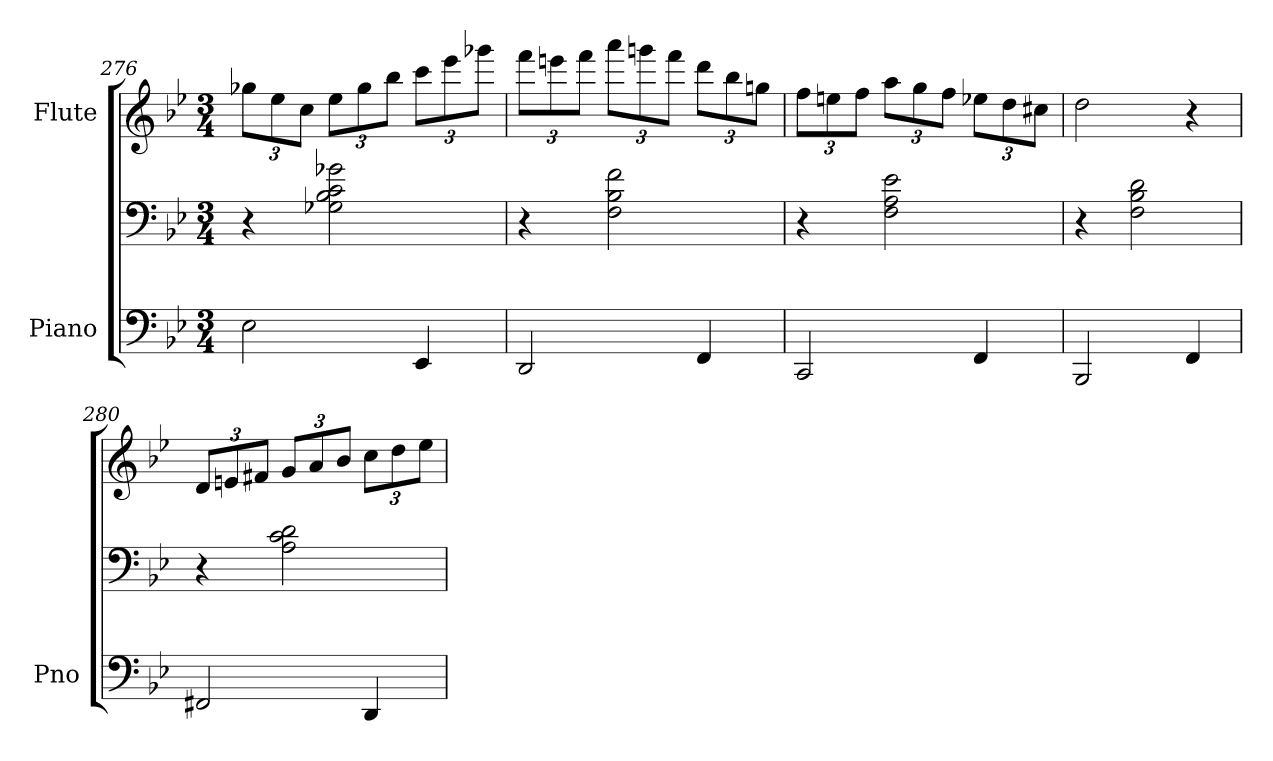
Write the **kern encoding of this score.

**kern	**kern	**kern
*part2	*part2	*part1
*staff3	*staff2	*staff1
*I"Piano	*	*I"Flute
*I'Pno	*	*
*clefF4	*clefF4	*clefG2
*k[b-e-]	*k[b-e-]	*k[b-e-]
*B-:	*B-:	*B-:
*M3/4	*M3/4	*M3/4
*	*	*Xbrackettup
=276	=276	=276
2E-\	4r	12gg-X\L
.	.	12ee-\
.	.	12cc\J
.	2G-X\ 2B-\ 2c\ 2g-X\	12ee-\L
.	.	12gg-\
.	.	12bb-\J
4EE-/	.	12ccc\L
.	.	12eee-\
.	.	12ggg-X\J
=277	=277	=277
2DD/	4r	12fff\L
.	.	12eeen\
.	.	12fff\J
.	2F\ 2B-\ 2f\	12aaa\L
.	.	12gggni\
.	.	12fff\J
4FF/	.	12ddd\L
.	.	12bb-\
.	.	12ggni\J
!!LO:LB:g=z
=278	=278	=278
2CC/	4r	12ff\L
.	.	12een\
.	.	12ff\J
.	2F\ 2A\ 2e-\	12aa\L
.	.	12gg\
.	.	12ff\J
4FF/	.	12ee-X\L
.	.	12dd\
.	.	12cc#X\J
=279	=279	=279
2BBB-/	4r	2dd\
.	2F\ 2B-\ 2d\	.
4FF/	.	4r
=280	=280	=280
2FF#X/	4r	12d/L
.	.	12en/
.	.	12f#X/J
.	2A\ 2c\ 2d\	12g/L
.	.	12a/
.	.	12b-/J
4DD/	.	12cc\L
.	.	12dd\
.	.	12ee-i\J
=	=	=
*-	*-	*-
